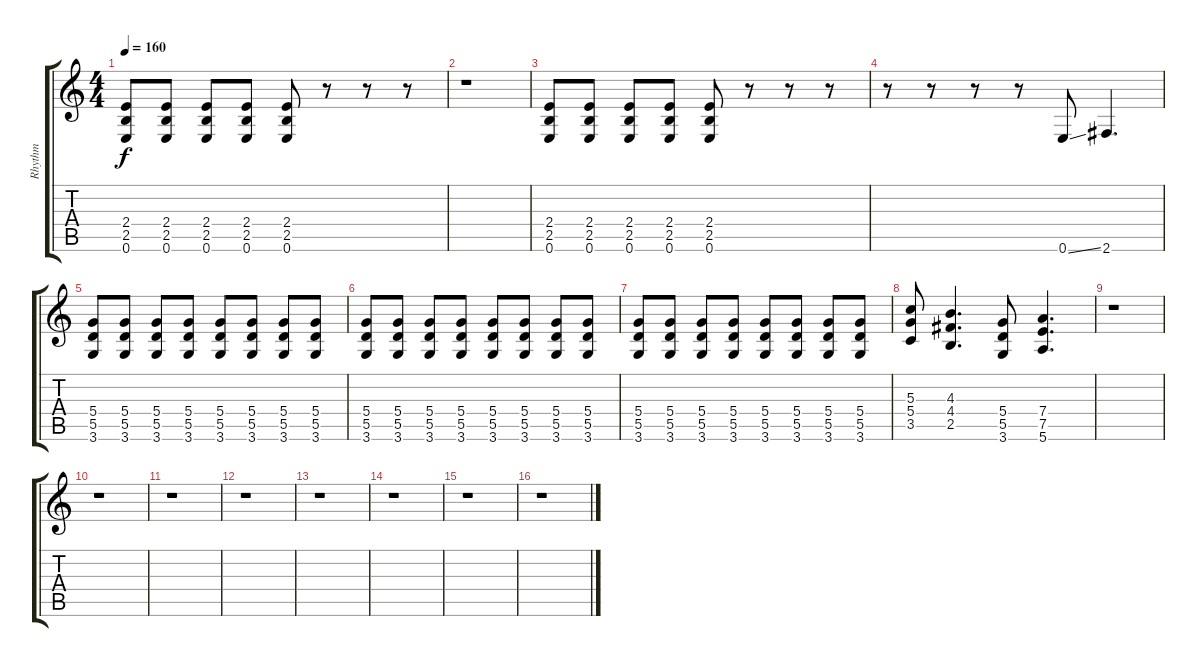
\track ("Rhythm" "Rhythm") {instrument distortionguitar}
\staff {score tabs}
\tuning (E4 B3 G3 D3 A2 E2) {hide}
\ts (4 4)
\tempo 160
\clef g2
\ks c
(2.4 2.5 0.6).8{dy f} (2.4 2.5 0.6).8 (2.4 2.5 0.6).8 (2.4 2.5 0.6).8 (2.4 2.5 0.6).8 r.8 r.8 r.8 |
r.1 |
(2.4 2.5 0.6).8 (2.4 2.5 0.6).8 (2.4 2.5 0.6).8 (2.4 2.5 0.6).8 (2.4 2.5 0.6).8 r.8 r.8 r.8 |
r.8 r.8 r.8 r.8 0.6{ss}.8 2.6.4{d} |
(5.4 5.5 3.6).8 (5.4 5.5 3.6).8 (5.4 5.5 3.6).8 (5.4 5.5 3.6).8 (5.4 5.5 3.6).8 (5.4 5.5 3.6).8 (5.4 5.5 3.6).8 (5.4 5.5 3.6).8 |
(5.4 5.5 3.6).8 (5.4 5.5 3.6).8 (5.4 5.5 3.6).8 (5.4 5.5 3.6).8 (5.4 5.5 3.6).8 (5.4 5.5 3.6).8 (5.4 5.5 3.6).8 (5.4 5.5 3.6).8 |
(5.4 5.5 3.6).8 (5.4 5.5 3.6).8 (5.4 5.5 3.6).8 (5.4 5.5 3.6).8 (5.4 5.5 3.6).8 (5.4 5.5 3.6).8 (5.4 5.5 3.6).8 (5.4 5.5 3.6).8 |
(5.3 5.4 3.5).8 (4.3 4.4 2.5).4{d} (5.4 5.5 3.6).8 (7.4 7.5 5.6).4{d} |
r.1 |
r.1 |
r.1 |
r.1 |
r.1 |
r.1 |
r.1 |
r.1
